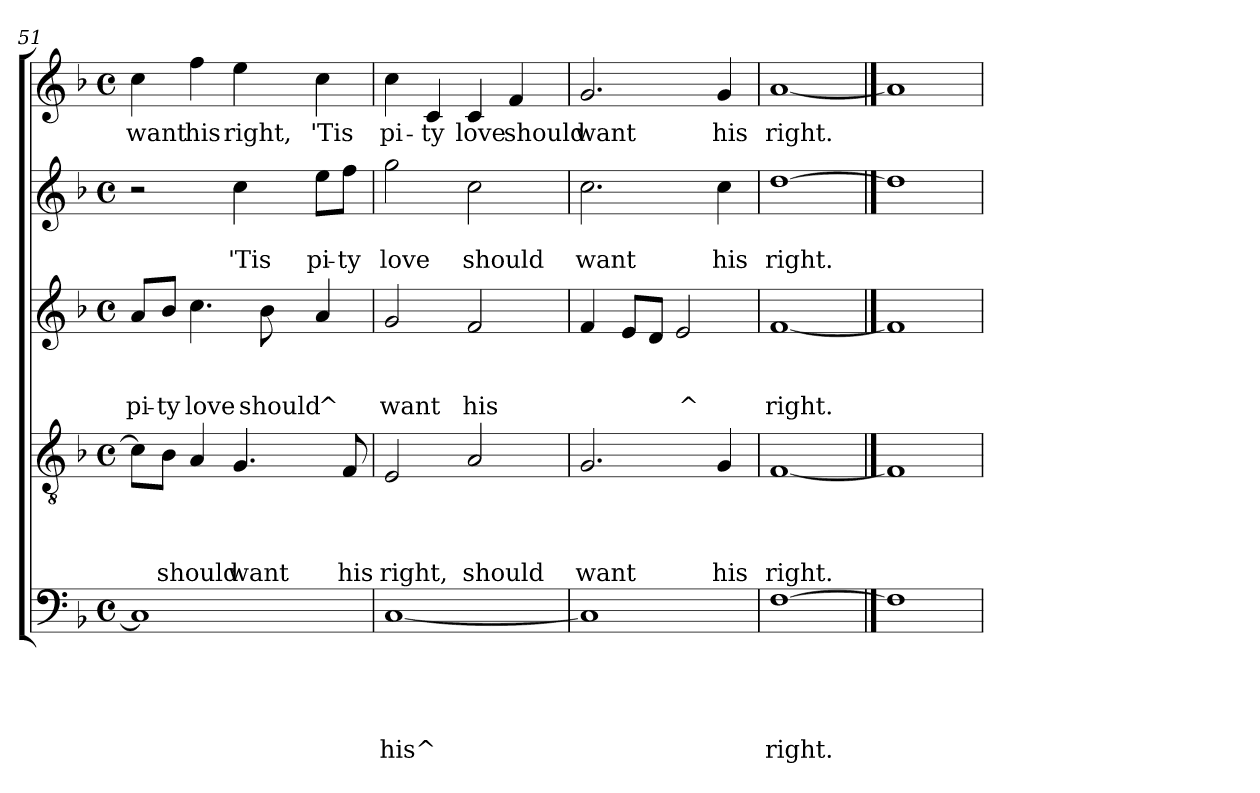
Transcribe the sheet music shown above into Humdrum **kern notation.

**kern	**text	**text	**text	**text	**text	**kern	**text	**text	**text	**text	**kern	**text	**text	**text	**kern	**text	**text	**kern	**text
*part5	*part5	*part5	*part5	*part5	*part5	*part4	*part4	*part4	*part4	*part4	*part3	*part3	*part3	*part3	*part2	*part2	*part2	*part1	*part1
*staff5	*staff5	*staff5	*staff5	*staff5	*staff5	*staff4	*staff4	*staff4	*staff4	*staff4	*staff3	*staff3	*staff3	*staff3	*staff2	*staff2	*staff2	*staff1	*staff1
*clefF4	*	*	*	*	*	*clefGv2	*	*	*	*	*clefG2	*	*	*	*clefG2	*	*	*clefG2	*
*k[b-]	*	*	*	*	*	*k[b-]	*	*	*	*	*k[b-]	*	*	*	*k[b-]	*	*	*k[b-]	*
*F:	*	*	*	*	*	*F:	*	*	*	*	*F:	*	*	*	*F:	*	*	*F:	*
*M4/4	*	*	*	*	*	*M4/4	*	*	*	*	*M4/4	*	*	*	*M4/4	*	*	*M4/4	*
*met(c)	*	*	*	*	*	*met(c)	*	*	*	*	*met(c)	*	*	*	*met(c)	*	*	*met(c)	*
=51	=51	=51	=51	=51	=51	=51	=51	=51	=51	=51	=51	=51	=51	=51	=51	=51	=51	=51	=51
!	!	!	!	!	!	!	!	!	!	!	!	!	!	!LO:LY:b	!	!	!	!	!LO:LY:b
1C]	.	.	.	.	.	8c\L]	.	.	.	.	8a/L	.	.	pi-	2r	.	.	4cc\	want
!	!	!	!	!	!	!	!	!	!	!LO:LY:b	!	!	!	!LO:LY:b	!	!	!	!	!
.	.	.	.	.	.	8B-\J	.	.	.	should	8b-/J	.	.	-ty	.	.	.	.	.
!	!	!	!	!	!	!	!	!	!	!	!	!	!	!LO:LY:b	!	!	!	!	!LO:LY:b
.	.	.	.	.	.	4A/	.	.	.	.	4.cc\	.	.	love	.	.	.	4ff\	his
!	!	!	!	!	!	!	!	!	!	!LO:LY:b	!	!	!	!	!	!	!LO:LY:b	!	!LO:LY:b
.	.	.	.	.	.	4.G/	.	.	.	want	.	.	.	.	4cc\	.	'Tis	4ee\	right,
!	!	!	!	!	!	!	!	!	!	!	!	!	!	!LO:LY:b	!	!	!	!	!
.	.	.	.	.	.	.	.	.	.	.	8b-\	.	.	should	.	.	.	.	.
!	!	!	!	!	!	!	!	!	!	!	!	!	!	!LO:LY:b	!	!	!LO:LY:b	!	!LO:LY:b
.	.	.	.	.	.	.	.	.	.	.	4a/	.	.	^	8ee\L	.	pi-	4cc\	'Tis
!	!	!	!	!	!	!	!	!	!	!LO:LY:b	!	!	!	!	!	!	!LO:LY:b	!	!
.	.	.	.	.	.	8F/	.	.	.	his	.	.	.	.	8ff\J	.	-ty	.	.
!!LO:PB:g=z
=52	=52	=52	=52	=52	=52	=52	=52	=52	=52	=52	=52	=52	=52	=52	=52	=52	=52	=52	=52
!	!	!	!	!	!LO:LY:b	!	!	!	!	!LO:LY:b	!	!	!	!LO:LY:b	!	!	!LO:LY:b	!	!LO:LY:b
[<1C	.	.	.	.	his^	2E/	.	.	.	right,	2g/	.	.	want	2gg\	.	love	4cc\	pi-
!	!	!	!	!	!	!	!	!	!	!	!	!	!	!	!	!	!	!	!LO:LY:b
.	.	.	.	.	.	.	.	.	.	.	.	.	.	.	.	.	.	4c/	-ty
!	!	!	!	!	!	!	!	!	!	!LO:LY:b	!	!	!	!LO:LY:b	!	!	!LO:LY:b	!	!LO:LY:b
.	.	.	.	.	.	2A/	.	.	.	should	2f/	.	.	his	2cc\	.	should	4c/	love
!	!	!	!	!	!	!	!	!	!	!	!	!	!	!	!	!	!	!	!LO:LY:b
.	.	.	.	.	.	.	.	.	.	.	.	.	.	.	.	.	.	4f/	should
=53	=53	=53	=53	=53	=53	=53	=53	=53	=53	=53	=53	=53	=53	=53	=53	=53	=53	=53	=53
!	!	!	!	!	!	!	!	!	!	!LO:LY:b	!	!	!	!	!	!	!LO:LY:b	!	!LO:LY:b
1C]	.	.	.	.	.	2.G/	.	.	.	want	4f/	.	.	.	2.cc\	.	want	2.g/	want
.	.	.	.	.	.	.	.	.	.	.	8e/L	.	.	.	.	.	.	.	.
.	.	.	.	.	.	.	.	.	.	.	8d/J	.	.	.	.	.	.	.	.
!	!	!	!	!	!	!	!	!	!	!	!	!	!	!LO:LY:b	!	!	!	!	!
.	.	.	.	.	.	.	.	.	.	.	2e/	.	.	^	.	.	.	.	.
!	!	!	!	!	!	!	!	!	!	!LO:LY:b	!	!	!	!	!	!	!LO:LY:b	!	!LO:LY:b
.	.	.	.	.	.	4G/	.	.	.	his	.	.	.	.	4cc\	.	his	4g/	his
=54	=54	=54	=54	=54	=54	=54	=54	=54	=54	=54	=54	=54	=54	=54	=54	=54	=54	=54	=54
!	!	!	!	!	!LO:LY:b	!	!	!	!	!LO:LY:b	!	!	!	!LO:LY:b	!	!	!LO:LY:b	!	!LO:LY:b
[>1F	.	.	.	.	right.	[<1F	.	.	.	right.	[<1f	.	.	right.	[>1dd	.	right.	[<1a	right.
!!LO:LB:g=z
==55	==55	==55	==55	==55	==55	==55	==55	==55	==55	==55	==55	==55	==55	==55	==55	==55	==55	==55	==55
1F]	.	.	.	.	.	1F]	.	.	.	.	1f]	.	.	.	1dd]	.	.	1a]	.
=	=	=	=	=	=	=	=	=	=	=	=	=	=	=	=	=	=	=	=
*-	*-	*-	*-	*-	*-	*-	*-	*-	*-	*-	*-	*-	*-	*-	*-	*-	*-	*-	*-
